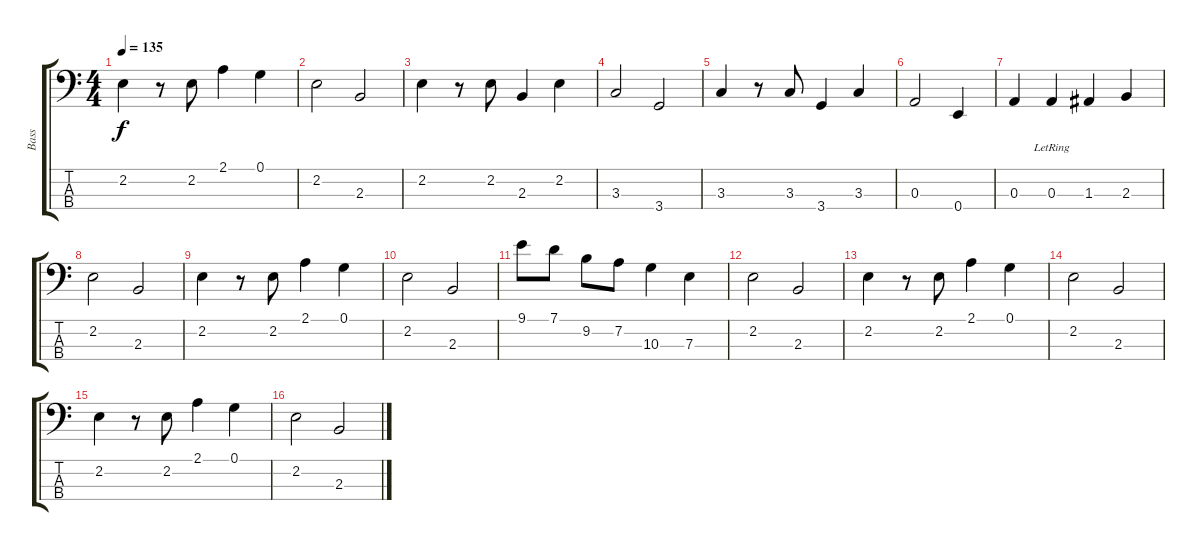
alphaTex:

\track ("Bass" "Bass") {instrument electricbassfinger}
\staff {score tabs}
\tuning (G2 D2 A1 E1) {hide}
\ts (4 4)
\tempo 135
\clef f4
\ks c
2.2.4{dy f} r.8 2.2.8 2.1.4 0.1.4 |
2.2.2 2.3.2 |
2.2.4 r.8 2.2.8 2.3.4 2.2.4 |
3.3.2 3.4.2 |
3.3.4 r.8 3.3.8 3.4.4 3.3.4 |
0.3.2 0.4.4 |
0.3.4 0.3{lr}.4 1.3.4 2.3.4 |
2.2.2 2.3.2 |
2.2.4 r.8 2.2.8 2.1.4 0.1.4 |
2.2.2 2.3.2 |
9.1.8 7.1.8 9.2.8 7.2.8 10.3.4 7.3.4 |
2.2.2 2.3.2 |
2.2.4 r.8 2.2.8 2.1.4 0.1.4 |
2.2.2 2.3.2 |
2.2.4 r.8 2.2.8 2.1.4 0.1.4 |
2.2.2 2.3.2
